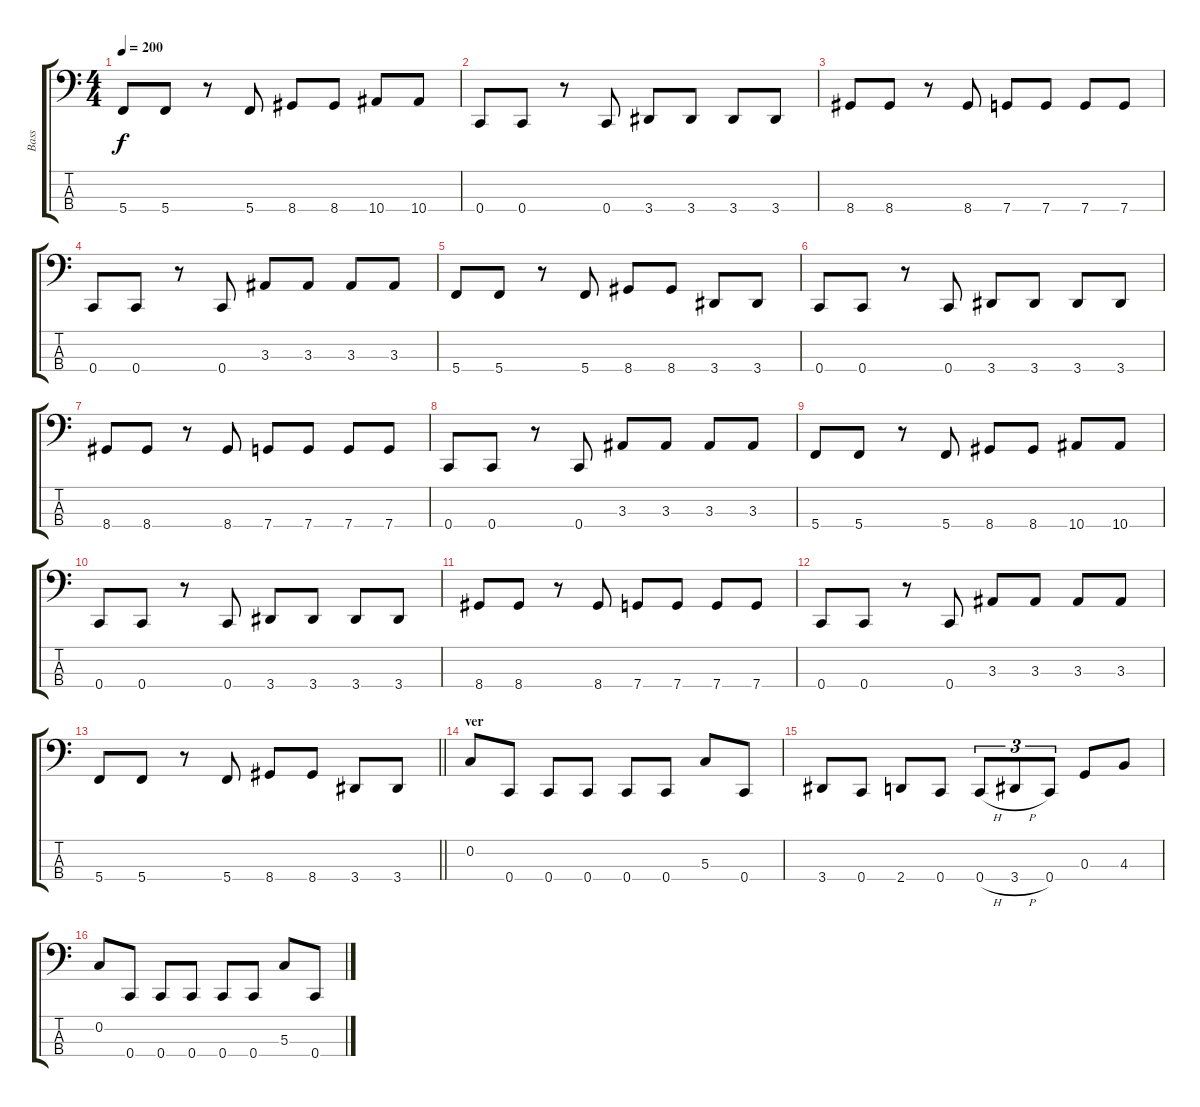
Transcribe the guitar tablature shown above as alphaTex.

\track ("Bass" "Bass") {instrument electricbasspick}
\staff {score tabs}
\tuning (F2 C2 G1 C1) {hide}
\ts (4 4)
\tempo 200
\clef f4
\ks c
5.4.8{dy f} 5.4.8 r.8 5.4.8 8.4.8 8.4.8 10.4.8 10.4.8 |
0.4.8 0.4.8 r.8 0.4.8 3.4.8 3.4.8 3.4.8 3.4.8 |
8.4.8 8.4.8 r.8 8.4.8 7.4.8 7.4.8 7.4.8 7.4.8 |
0.4.8 0.4.8 r.8 0.4.8 3.3.8 3.3.8 3.3.8 3.3.8 |
5.4.8 5.4.8 r.8 5.4.8 8.4.8 8.4.8 3.4.8 3.4.8 |
0.4.8 0.4.8 r.8 0.4.8 3.4.8 3.4.8 3.4.8 3.4.8 |
8.4.8 8.4.8 r.8 8.4.8 7.4.8 7.4.8 7.4.8 7.4.8 |
0.4.8 0.4.8 r.8 0.4.8 3.3.8 3.3.8 3.3.8 3.3.8 |
5.4.8 5.4.8 r.8 5.4.8 8.4.8 8.4.8 10.4.8 10.4.8 |
0.4.8 0.4.8 r.8 0.4.8 3.4.8 3.4.8 3.4.8 3.4.8 |
8.4.8 8.4.8 r.8 8.4.8 7.4.8 7.4.8 7.4.8 7.4.8 |
0.4.8 0.4.8 r.8 0.4.8 3.3.8 3.3.8 3.3.8 3.3.8 |
\barLineRight lightlight
5.4.8 5.4.8 r.8 5.4.8 8.4.8 8.4.8 3.4.8 3.4.8 |
\section ("" "ver")
0.2.8 0.4.8 0.4.8 0.4.8 0.4.8 0.4.8 5.3.8 0.4.8 |
3.4.8 0.4.8 2.4.8 0.4.8 0.4{h}.8{tu (3 2)} 3.4{h}.8{tu (3 2)} 0.4.8{tu (3 2)} 0.3.8 4.3.8 |
0.2.8 0.4.8 0.4.8 0.4.8 0.4.8 0.4.8 5.3.8 0.4.8
